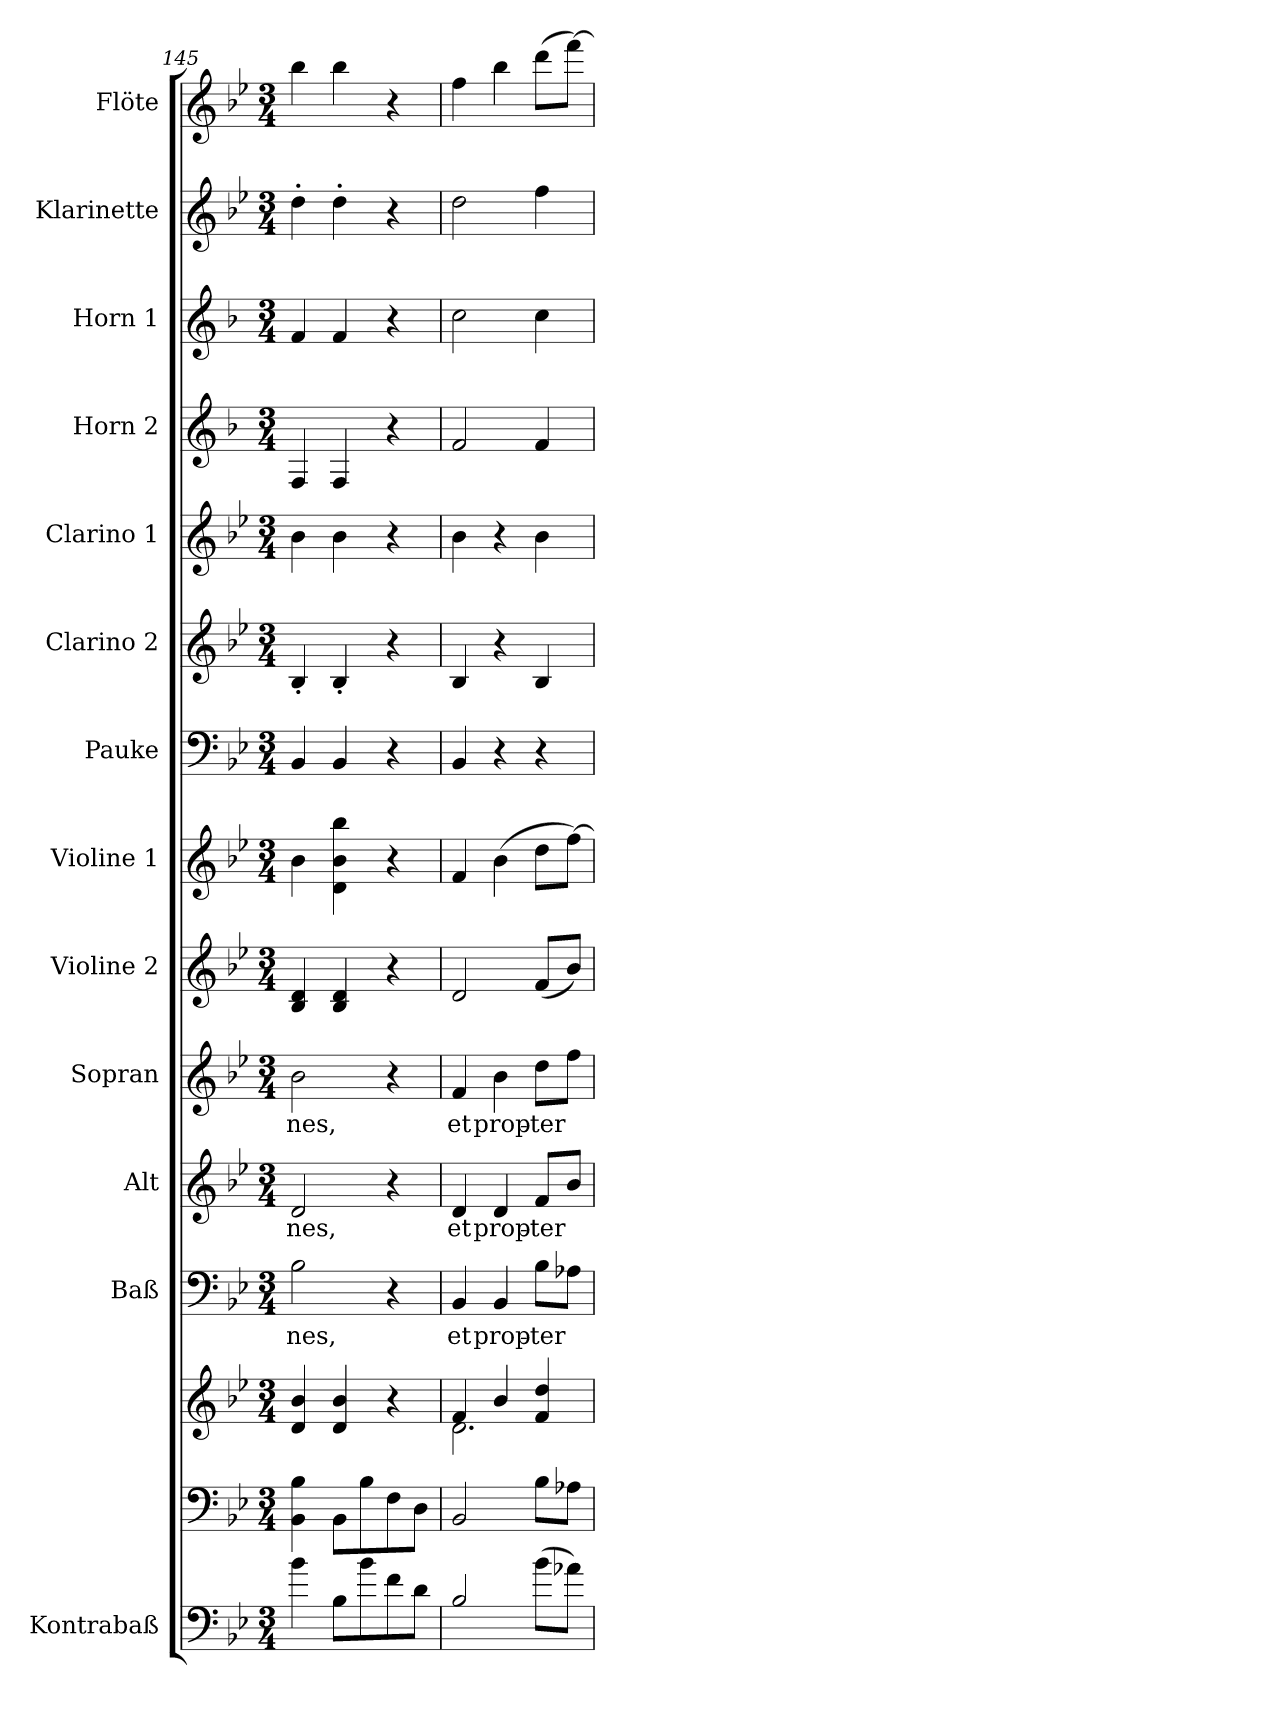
**kern	**kern	**kern	**kern	**text	**kern	**text	**kern	**text	**kern	**kern	**kern	**kern	**kern	**kern	**kern	**kern	**kern
*part14	*part13	*part13	*part12	*part12	*part11	*part11	*part10	*part10	*part9	*part8	*part7	*part6	*part5	*part4	*part3	*part2	*part1
*staff15	*staff14	*staff13	*staff12	*staff12	*staff11	*staff11	*staff10	*staff10	*staff9	*staff8	*staff7	*staff6	*staff5	*staff4	*staff3	*staff2	*staff1
*I"Kontrabaß	*	*	*I"Baß	*	*I"Alt	*	*I"Sopran	*	*I"Violine 2	*I"Violine 1	*I"Pauke	*I"Clarino 2	*I"Clarino 1	*I"Horn 2	*I"Horn 1	*I"Klarinette	*I"Flöte
*I'Kb	*	*	*I'Baß	*	*I'Alt	*	*I'Sop	*	*I'Vln. 2	*I'Vln. 1	*I'Pk.	*	*	*I'Hrn. 2	*I'Hrn. 1	*	*I'Fl.
*clefF4	*clefF4	*clefG2	*clefF4	*	*clefG2	*	*clefG2	*	*clefG2	*clefG2	*clefF4	*clefG2	*clefG2	*clefG2	*clefG2	*clefG2	*clefG2
*ITrd7c12	*	*	*	*	*	*	*	*	*	*	*	*ITrd7c12	*ITrd7c12	*ITrd4c7	*ITrd4c7	*	*
*k[b-e-]	*k[b-e-]	*k[b-e-]	*k[b-e-]	*	*k[b-e-]	*	*k[b-e-]	*	*k[b-e-]	*k[b-e-]	*k[b-e-]	*k[b-e-]	*k[b-e-]	*k[b-e-]	*k[b-e-]	*k[b-e-]	*k[b-e-]
*B-:	*B-:	*B-:	*B-:	*	*B-:	*	*B-:	*	*B-:	*B-:	*B-:	*B-:	*B-:	*B-:	*B-:	*B-:	*B-:
*M3/4	*M3/4	*M3/4	*M3/4	*	*M3/4	*	*M3/4	*	*M3/4	*M3/4	*M3/4	*M3/4	*M3/4	*M3/4	*M3/4	*M3/4	*M3/4
=145	=145	=145	=145	=145	=145	=145	=145	=145	=145	=145	=145	=145	=145	=145	=145	=145	=145
!	!	!	!	!LO:LY:b	!	!LO:LY:b	!	!LO:LY:b	!	!	!	!	!	!	!	!	!
4B-\	4BB-\ 4B-\	4d/ 4b-/	2B-\	-nes,	2d/	-nes,	2b-\	-nes,	4B-/ 4d/	4b-\	4BB-/	4BB-'</	4B-\	4BB-/	4B-/	4dd'>\	4bb-\
8BB-\L	8BB-\L	4d/ 4b-/	.	.	.	.	.	.	4B-/ 4d/	4d\ 4b-\ 4bb-\	4BB-/	4BB-'</	4B-\	4BB-/	4B-/	4dd'>\	4bb-\
8B-\	8B-\	.	.	.	.	.	.	.	.	.	.	.	.	.	.	.	.
8F\	8F\	4r	4r	.	4r	.	4r	.	4r	4r	4r	4r	4r	4r	4r	4r	4r
8D\J	8D\J	.	.	.	.	.	.	.	.	.	.	.	.	.	.	.	.
!!LO:PB:g=z
=146	=146	=146	=146	=146	=146	=146	=146	=146	=146	=146	=146	=146	=146	=146	=146	=146	=146
*	*	*^	*	*	*	*	*	*	*	*	*	*	*	*	*	*	*
!	!	!	!	!	!LO:LY:b	!	!LO:LY:b	!	!LO:LY:b	!	!	!	!	!	!	!	!	!
2BB-/	2BB-/	4f/	2.d\	4BB-/	et	4d/	et	4f/	et	2d/	4f/	4BB-/	4BB-/	4B-\	2B-/	2f\	2dd\	4ff\
!	!	!	!	!	!LO:LY:b	!	!LO:LY:b	!	!LO:LY:b	!	!	!	!	!	!	!	!	!
.	.	4b-/	.	4BB-/	prop-	4d/	prop-	4b-\	prop-	.	(>4b-\	4r	4r	4r	.	.	.	4bb-\
!	!	!	!	!	!LO:LY:b	!	!LO:LY:b	!	!LO:LY:b	!	!	!	!	!	!	!	!	!
(>8B-\L	8B-\L	4f/ 4dd/	.	8B-\L	-ter	8f/L	-ter	8dd\L	-ter	(<8f/L	8dd\L	4r	4BB-/	4B-\	4B-/	4f\	4ff\	(>8ddd\L
8A-X\J)	8A-X\J	.	.	8A-X\J	.	8b-/J	.	8ff\J	.	8b-/J)	[8ff\J)	.	.	.	.	.	.	[8fff\J)
*	*	*v	*v	*	*	*	*	*	*	*	*	*	*	*	*	*	*	*
=	=	=	=	=	=	=	=	=	=	=	=	=	=	=	=	=	=
*-	*-	*-	*-	*-	*-	*-	*-	*-	*-	*-	*-	*-	*-	*-	*-	*-	*-
